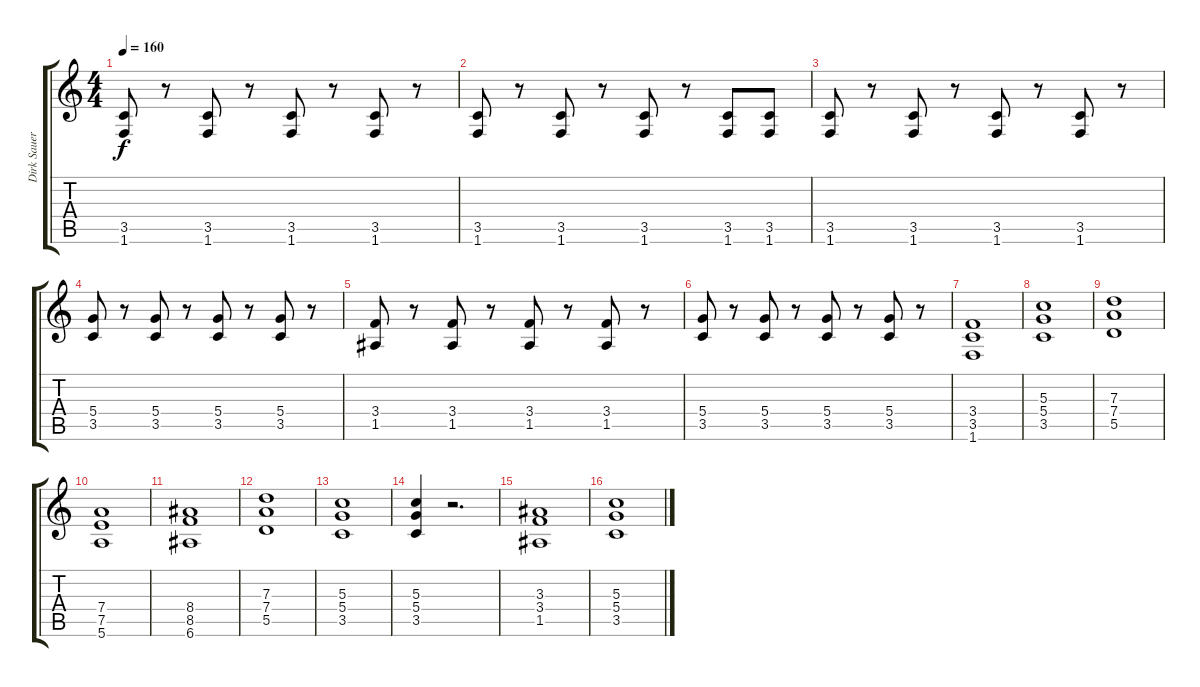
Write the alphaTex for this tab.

\track ("Dirk Sauer" "Dirk Sauer") {instrument distortionguitar}
\staff {score tabs}
\tuning (E4 B3 G3 D3 A2 E2) {hide}
\ts (4 4)
\tempo 160
\clef g2
\ks c
(3.5 1.6).8{dy f} r.8 (3.5 1.6).8 r.8 (3.5 1.6).8 r.8 (3.5 1.6).8 r.8 |
(3.5 1.6).8 r.8 (3.5 1.6).8 r.8 (3.5 1.6).8 r.8 (3.5 1.6).8 (3.5 1.6).8 |
(3.5 1.6).8 r.8 (3.5 1.6).8 r.8 (3.5 1.6).8 r.8 (3.5 1.6).8 r.8 |
(5.4 3.5).8 r.8 (5.4 3.5).8 r.8 (5.4 3.5).8 r.8 (5.4 3.5).8 r.8 |
(3.4 1.5).8 r.8 (3.4 1.5).8 r.8 (3.4 1.5).8 r.8 (3.4 1.5).8 r.8 |
(5.4 3.5).8 r.8 (5.4 3.5).8 r.8 (5.4 3.5).8 r.8 (5.4 3.5).8 r.8 |
(3.4 3.5 1.6).1 |
(5.3 5.4 3.5).1 |
(7.3 7.4 5.5).1 |
(7.4 7.5 5.6).1 |
(8.4 8.5 6.6).1 |
(7.3 7.4 5.5).1 |
(5.3 5.4 3.5).1 |
(5.3 5.4 3.5).4 r.2{d} |
(3.3 3.4 1.5).1 |
(5.3 5.4 3.5).1
